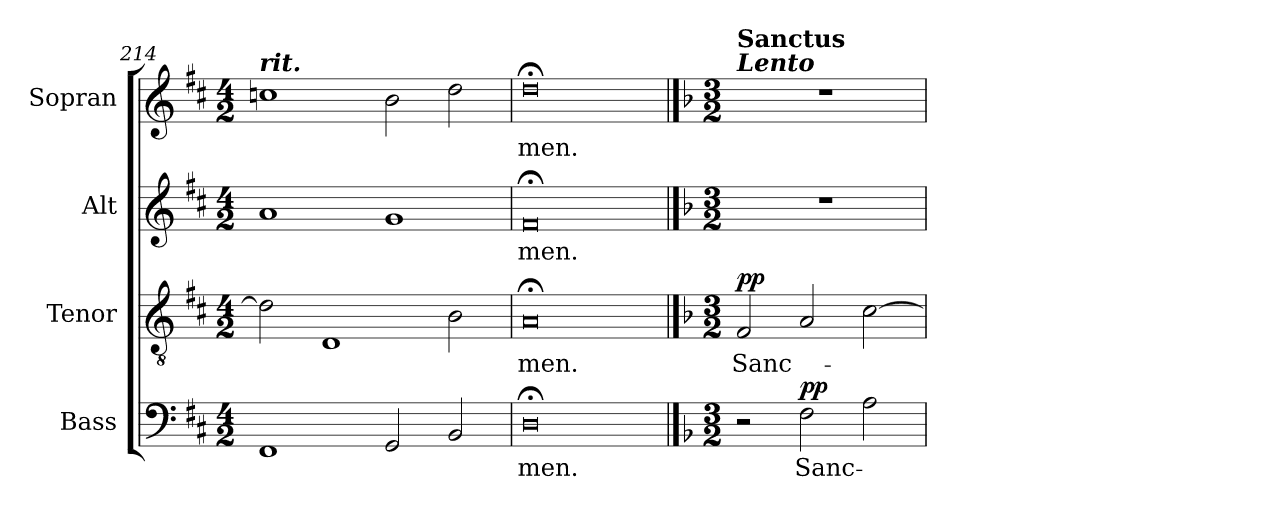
**kern	**text	**dynam	**kern	**text	**dynam	**kern	**text	**kern	**text
*part4	*part4	*part4	*part3	*part3	*part3	*part2	*part2	*part1	*part1
*staff4	*staff4	*staff4	*staff3	*staff3	*staff3	*staff2	*staff2	*staff1	*staff1
*I"Bass	*	*	*I"Tenor	*	*	*I"Alt	*	*I"Sopran	*
*I'B.	*	*	*I'T.	*	*	*I'A.	*	*I'S.	*
*clefF4	*	*	*clefGv2	*	*	*clefG2	*	*clefG2	*
*k[f#c#]	*	*	*k[f#c#]	*	*	*k[f#c#]	*	*k[f#c#]	*
*D:	*	*	*D:	*	*	*D:	*	*D:	*
*M4/2	*	*	*M4/2	*	*	*M4/2	*	*M4/2	*
=214	=214	=214	=214	=214	=214	=214	=214	=214	=214
!	!	!	!	!	!	!	!	!LO:TX:a:Bi:t=rit.	!
1FF#	.	.	2d\]	.	.	1a	.	1ccn	.
.	.	.	1D	.	.	.	.	.	.
2GG/	.	.	.	.	.	1g	.	2b\	.
2BB/	.	.	2B\	.	.	.	.	2dd\	.
=215	=215	=215	=215	=215	=215	=215	=215	=215	=215
!	!LO:LY:b	!	!	!LO:LY:b	!	!	!LO:LY:b	!	!LO:LY:b
0D;<	-men.	.	0A;<	-men.	.	0f#;<	-men.	0dd;<	-men.
!!LO:PB:g=z
==216	==216	==216	==216	==216	==216	==216	==216	==216	==216
*k[b-]	*	*	*k[b-]	*	*	*k[b-]	*	*k[b-]	*
*F:	*	*	*F:	*	*	*F:	*	*F:	*
*M3/2	*	*	*M3/2	*	*	*M3/2	*	*M3/2	*
!	!	!	!	!	!	!	!	!LO:TX:a:Bi:t=Lento	!
!	!	!	!	!	!	!	!	!LO:TX:a:B:t=Sanctus	!
!	!	!	!	!LO:LY:b	!LO:DY:a	!	!	!	!
2r	.	.	2F/	Sanc-	pp	1.r	.	1.r	.
!	!LO:LY:b	!LO:DY:a	!	!	!	!	!	!	!
2F\	Sanc-	pp	2A/	.	.	.	.	.	.
2A\	.	.	[2c\	.	.	.	.	.	.
=	=	=	=	=	=	=	=	=	=
*-	*-	*-	*-	*-	*-	*-	*-	*-	*-
